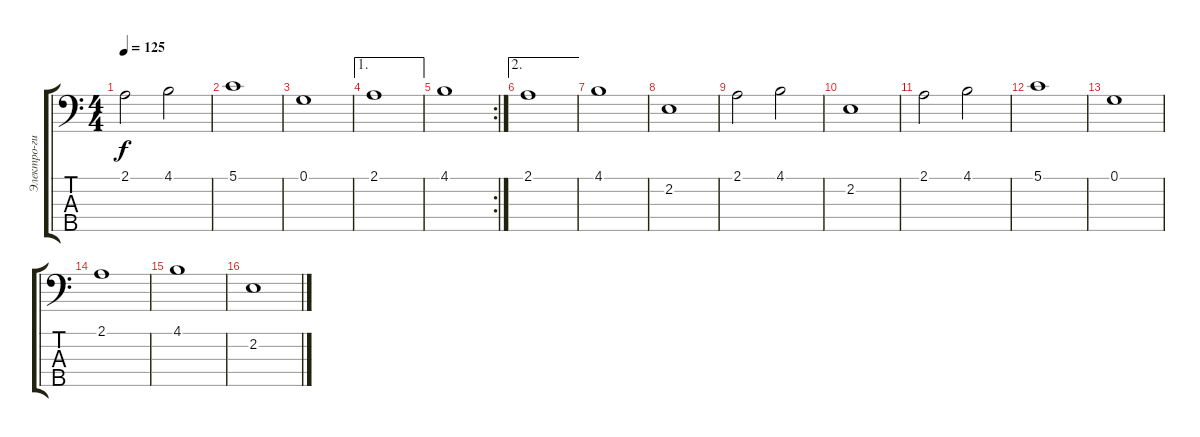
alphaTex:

\track ("Электро-гитара для фона 2" "Электро-ги") {instrument distortionguitar}
\staff {score tabs}
\tuning (G2 D2 A1 E1 B0) {hide}
\ts (4 4)
\tempo 125
\clef f4
\ks c
2.1.2{dy f} 4.1.2 |
5.1.1 |
0.1.1 |
\ae 1
2.1.1 |
\rc 2
4.1.1 |
\ae 2
2.1.1 |
4.1.1 |
2.2.1 |
2.1.2 4.1.2 |
2.2.1 |
2.1.2 4.1.2 |
5.1.1 |
0.1.1 |
2.1.1 |
4.1.1 |
2.2.1
